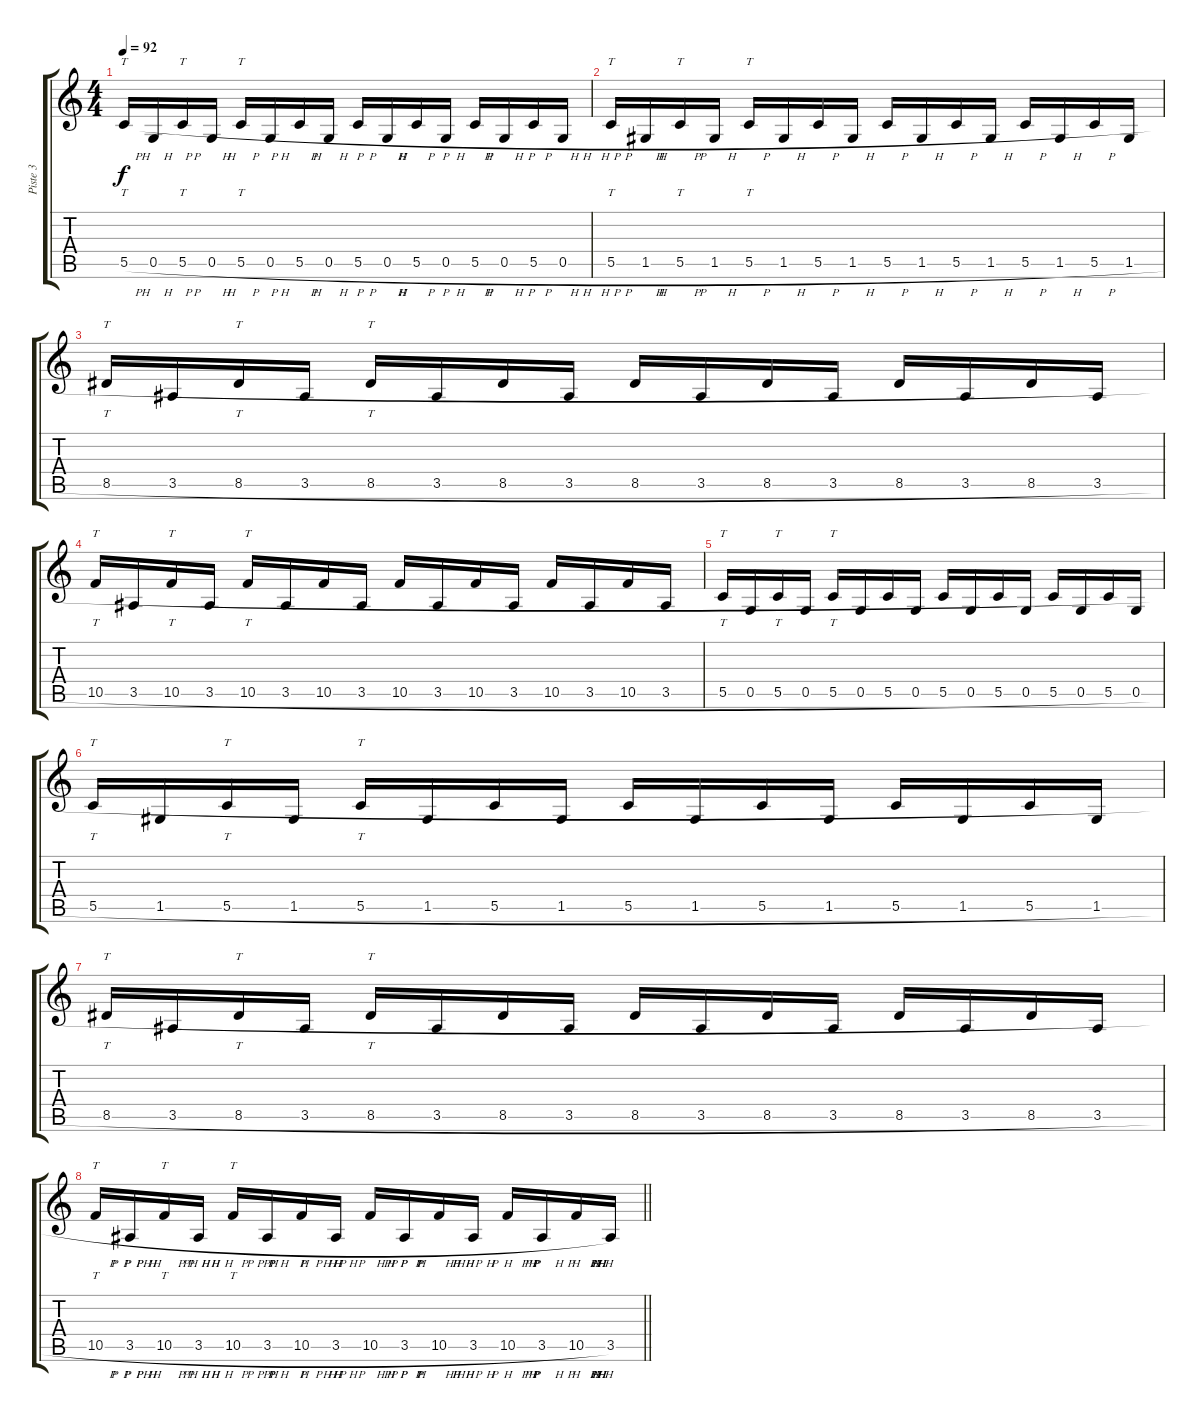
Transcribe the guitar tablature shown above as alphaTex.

\track ("Piste 3" "Piste 3") {instrument overdrivenguitar}
\staff {score tabs}
\tuning (D4 A3 F3 C3 G2 C2) {hide}
\ts (4 4)
\tempo 92
\clef g2
\ks c
5.5{h}.16{tt dy f} 0.5{h}.16 5.5{h}.16{tt} 0.5{h}.16 5.5{h}.16{tt} 0.5{h}.16 5.5{h}.16 0.5{h}.16 5.5{h}.16 0.5{h}.16 5.5{h}.16 0.5{h}.16 5.5{h}.16 0.5{h}.16 5.5{h}.16 0.5{h}.16 |
5.5{h}.16{tt} 1.5{h}.16 5.5{h}.16{tt} 1.5{h}.16 5.5{h}.16{tt} 1.5{h}.16 5.5{h}.16 1.5{h}.16 5.5{h}.16 1.5{h}.16 5.5{h}.16 1.5{h}.16 5.5{h}.16 1.5{h}.16 5.5{h}.16 1.5{h}.16 |
8.5{h}.16{tt} 3.5{h}.16 8.5{h}.16{tt} 3.5{h}.16 8.5{h}.16{tt} 3.5{h}.16 8.5{h}.16 3.5{h}.16 8.5{h}.16 3.5{h}.16 8.5{h}.16 3.5{h}.16 8.5{h}.16 3.5{h}.16 8.5{h}.16 3.5{h}.16 |
10.5{h}.16{tt} 3.5{h}.16 10.5{h}.16{tt} 3.5{h}.16 10.5{h}.16{tt} 3.5{h}.16 10.5{h}.16 3.5{h}.16 10.5{h}.16 3.5{h}.16 10.5{h}.16 3.5{h}.16 10.5{h}.16 3.5{h}.16 10.5{h}.16 3.5{h}.16 |
5.5{h}.16{tt} 0.5{h}.16 5.5{h}.16{tt} 0.5{h}.16 5.5{h}.16{tt} 0.5{h}.16 5.5{h}.16 0.5{h}.16 5.5{h}.16 0.5{h}.16 5.5{h}.16 0.5{h}.16 5.5{h}.16 0.5{h}.16 5.5{h}.16 0.5{h}.16 |
5.5{h}.16{tt} 1.5{h}.16 5.5{h}.16{tt} 1.5{h}.16 5.5{h}.16{tt} 1.5{h}.16 5.5{h}.16 1.5{h}.16 5.5{h}.16 1.5{h}.16 5.5{h}.16 1.5{h}.16 5.5{h}.16 1.5{h}.16 5.5{h}.16 1.5{h}.16 |
8.5{h}.16{tt} 3.5{h}.16 8.5{h}.16{tt} 3.5{h}.16 8.5{h}.16{tt} 3.5{h}.16 8.5{h}.16 3.5{h}.16 8.5{h}.16 3.5{h}.16 8.5{h}.16 3.5{h}.16 8.5{h}.16 3.5{h}.16 8.5{h}.16 3.5{h}.16 |
\barLineRight lightlight
10.5{h}.16{tt} 3.5{h}.16 10.5{h}.16{tt} 3.5{h}.16 10.5{h}.16{tt} 3.5{h}.16 10.5{h}.16 3.5{h}.16 10.5{h}.16 3.5{h}.16 10.5{h}.16 3.5{h}.16 10.5{h}.16 3.5{h}.16 10.5{h}.16 3.5{h}.16
